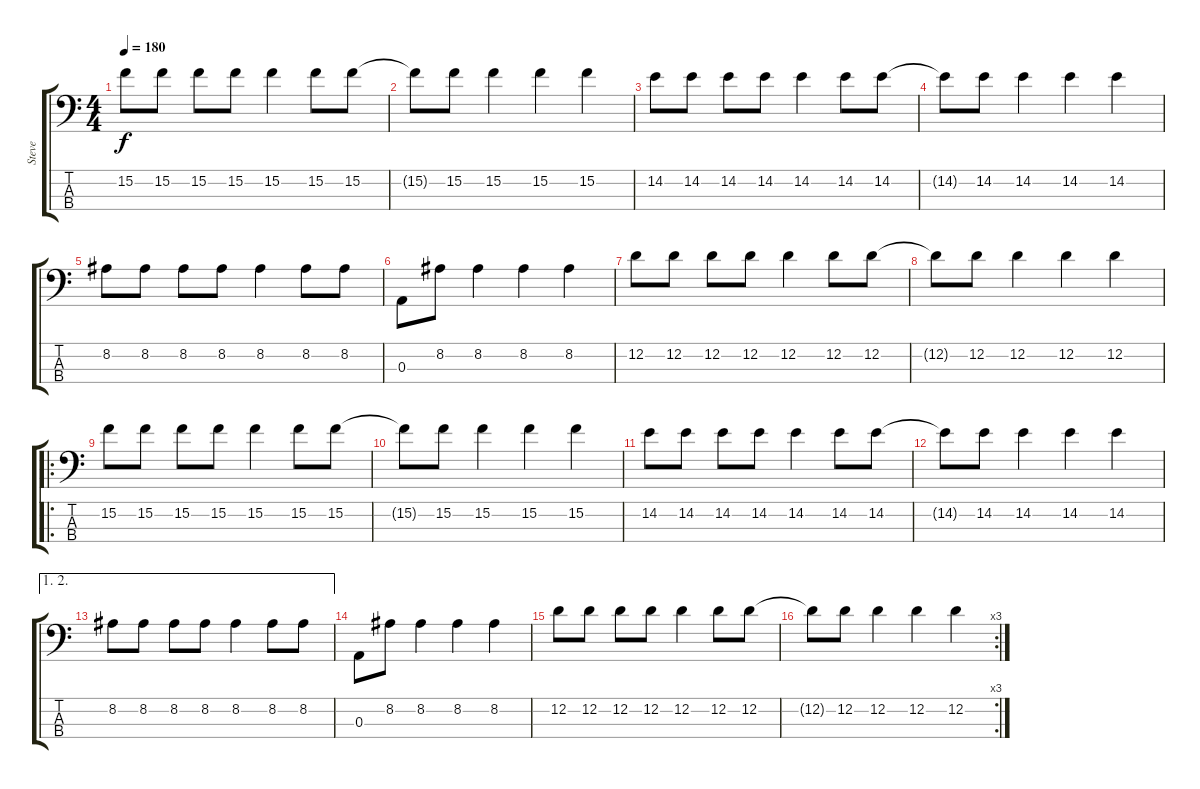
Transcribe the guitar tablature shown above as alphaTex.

\track ("Steve" "Steve") {instrument electricbasspick}
\staff {score tabs}
\tuning (G2 D2 A1 E1) {hide}
\ts (4 4)
\tempo 180
\clef f4
\ks c
15.2.8{dy f instrument electricbasspick} 15.2.8 15.2.8 15.2.8 15.2.4 15.2.8 15.2.8 |
15.2{t}.8 15.2.8 15.2.4 15.2.4 15.2.4 |
14.2.8 14.2.8 14.2.8 14.2.8 14.2.4 14.2.8 14.2.8 |
14.2{t}.8 14.2.8 14.2.4 14.2.4 14.2.4 |
8.2.8 8.2.8 8.2.8 8.2.8 8.2.4 8.2.8 8.2.8 |
0.3.8 8.2.8 8.2.4 8.2.4 8.2.4 |
12.2.8 12.2.8 12.2.8 12.2.8 12.2.4 12.2.8 12.2.8 |
12.2{t}.8 12.2.8 12.2.4 12.2.4 12.2.4 |
\ro
15.2.8 15.2.8 15.2.8 15.2.8 15.2.4 15.2.8 15.2.8 |
15.2{t}.8 15.2.8 15.2.4 15.2.4 15.2.4 |
14.2.8 14.2.8 14.2.8 14.2.8 14.2.4 14.2.8 14.2.8 |
14.2{t}.8 14.2.8 14.2.4 14.2.4 14.2.4 |
\ae (1 2)
8.2.8 8.2.8 8.2.8 8.2.8 8.2.4 8.2.8 8.2.8 |
0.3.8 8.2.8 8.2.4 8.2.4 8.2.4 |
12.2.8 12.2.8 12.2.8 12.2.8 12.2.4 12.2.8 12.2.8 |
\rc 3
12.2{t}.8 12.2.8 12.2.4 12.2.4 12.2.4
